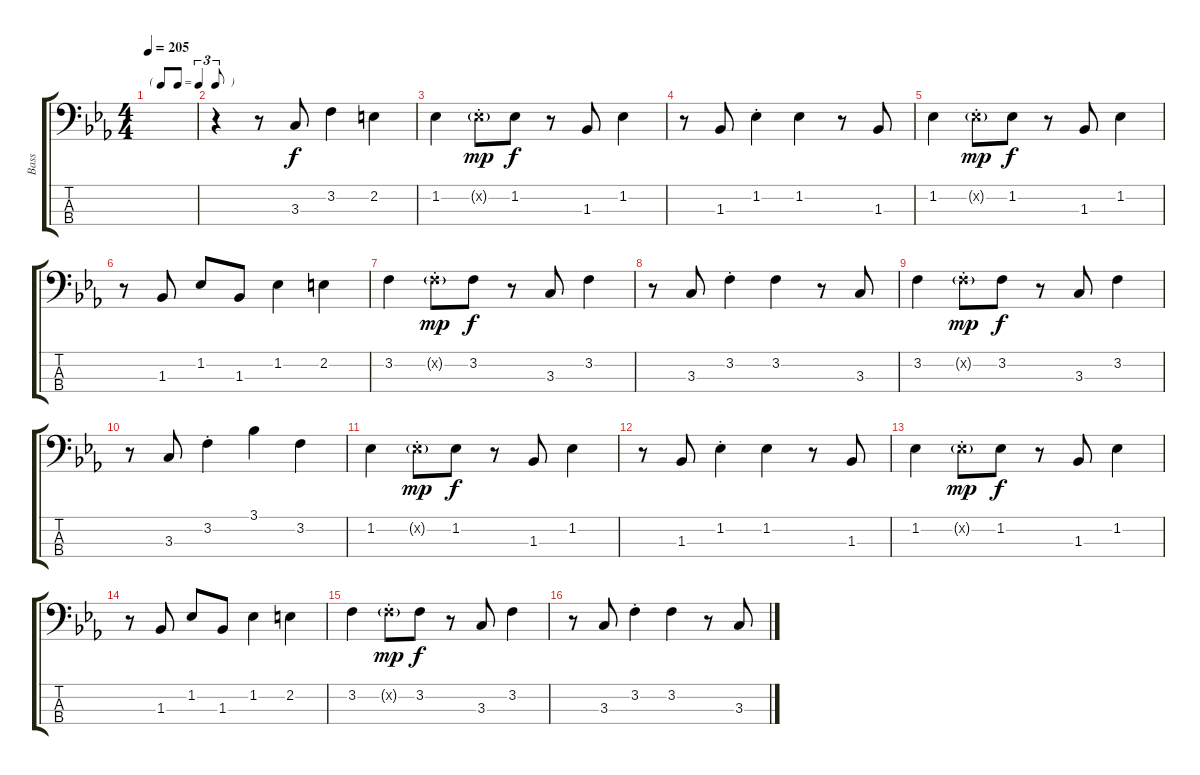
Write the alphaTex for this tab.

\track ("Bass" "Bass") {instrument electricbassfinger}
\staff {score tabs}
\tuning (G2 D2 A1 E1) {hide}
\ts (4 4)
\tf triplet8th
\tempo 205
\clef f4
\ks eb
|
r.4 r.8 3.3.8 3.2.4 2.2.4 |
1.2.4 1.2{g st x}.8{dy mp} 1.2.8{dy f} r.8 1.3.8 1.2.4 |
r.8 1.3.8 1.2{st}.4 1.2.4 r.8 1.3.8 |
1.2.4 1.2{g st x}.8{dy mp} 1.2.8{dy f} r.8 1.3.8 1.2.4 |
r.8 1.3.8 1.2.8 1.3.8 1.2.4 2.2.4 |
3.2.4 3.2{g st x}.8{dy mp} 3.2.8{dy f} r.8 3.3.8 3.2.4 |
r.8 3.3.8 3.2{st}.4 3.2.4 r.8 3.3.8 |
3.2.4 3.2{g st x}.8{dy mp} 3.2.8{dy f} r.8 3.3.8 3.2.4 |
r.8 3.3.8 3.2{st}.4 3.1.4 3.2.4 |
1.2.4 1.2{g st x}.8{dy mp} 1.2.8{dy f} r.8 1.3.8 1.2.4 |
r.8 1.3.8 1.2{st}.4 1.2.4 r.8 1.3.8 |
1.2.4 1.2{g st x}.8{dy mp} 1.2.8{dy f} r.8 1.3.8 1.2.4 |
r.8 1.3.8 1.2.8 1.3.8 1.2.4 2.2.4 |
3.2.4 3.2{g st x}.8{dy mp} 3.2.8{dy f} r.8 3.3.8 3.2.4 |
r.8 3.3.8 3.2{st}.4 3.2.4 r.8 3.3.8
